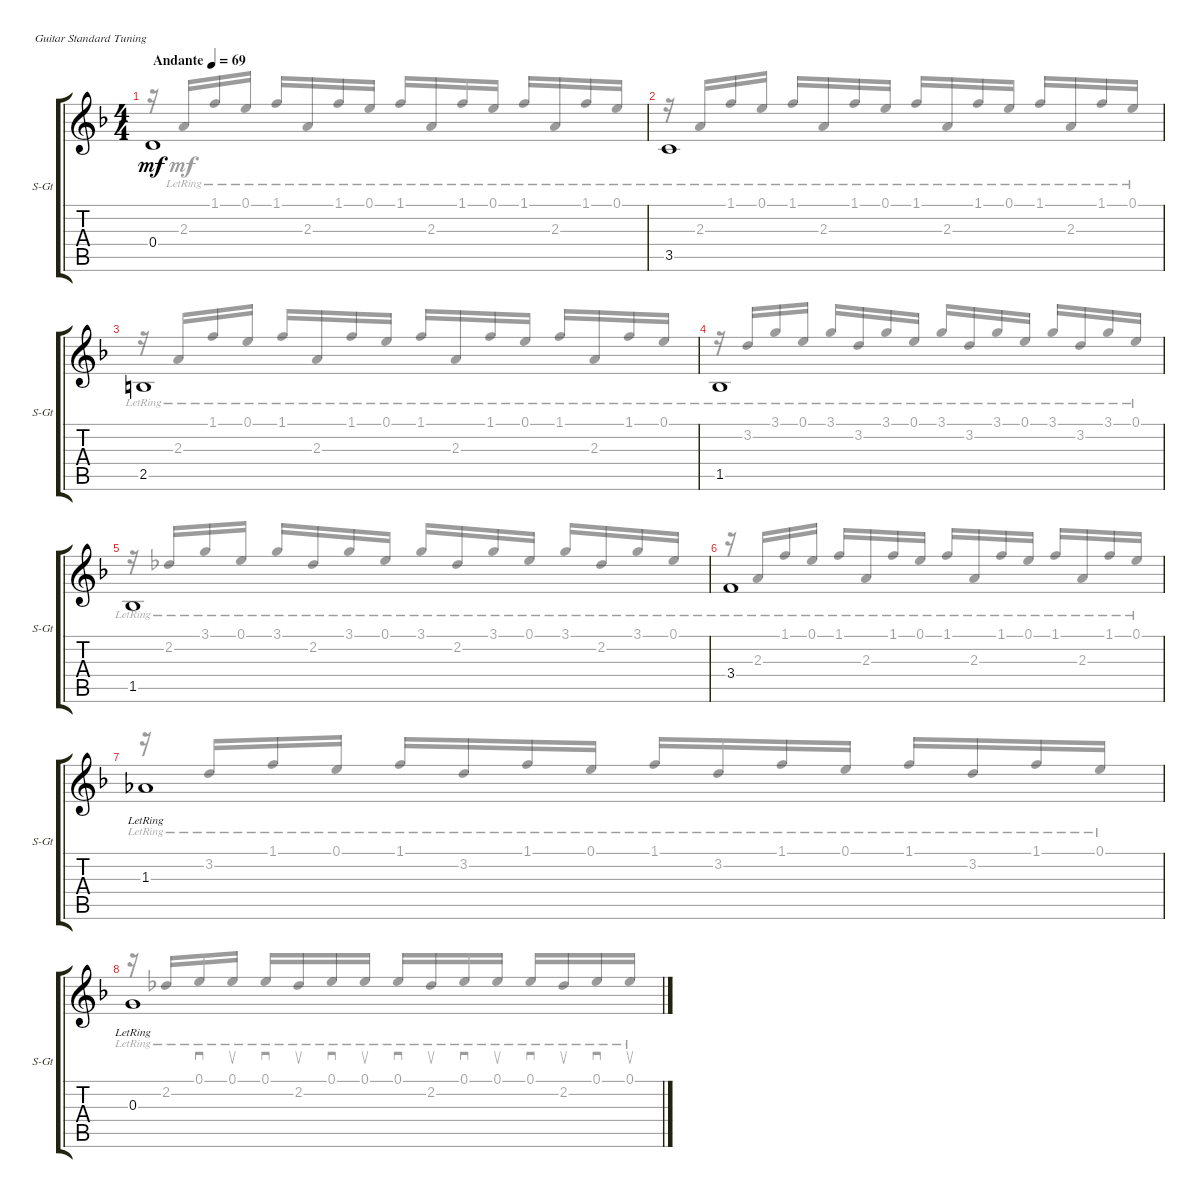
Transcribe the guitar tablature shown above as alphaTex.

\defaultSystemsLayout 4
\bracketExtendMode groupsimilarinstruments
\useSystemSignSeparator
\singleTrackTrackNamePolicy allsystems
\multiTrackTrackNamePolicy allsystems
\firstSystemTrackNameOrientation horizontal
\otherSystemsTrackNameOrientation horizontal
\track ("Steel Guitar" "S-Gt") {instrument acousticguitarsteel}
\staff {score tabs}
\tuning (E4 B3 G3 D3 A2 E2)
\voice
\ts (4 4)
\tempo (69 "Andante")
\clef g2
\scale
0.551507
\ks dminor
0.4.1{dy mf instrument acousticguitarsteel} |
\scale
0.448486 3.5.1 |
2.5.1 |
1.5.1 |
1.5.1 |
3.4.1 |
1.3{lr}.1 |
0.3{lr}.1
\voice
\clef g2
\ottava regular
\simile none
\scale
0.551507
\ks dminor
r.16{dy mf beam invert} 2.3{lr}.16{beam invert} 1.1{lr}.16 0.1{lr}.16 1.1{lr}.16{beam invert} 2.3{lr}.16 1.1{lr}.16 0.1{lr}.16 1.1{lr}.16{beam invert} 2.3{lr}.16 1.1{lr}.16 0.1{lr}.16 1.1{lr}.16{beam invert} 2.3{lr}.16 1.1{lr}.16 0.1{lr}.16 |
\scale
0.448486 r.16{beam invert} 2.3{lr}.16{beam invert} 1.1{lr}.16 0.1{lr}.16 1.1{lr}.16{beam invert} 2.3{lr}.16 1.1{lr}.16 0.1{lr}.16 1.1{lr}.16{beam invert} 2.3{lr}.16 1.1{lr}.16 0.1{lr}.16 1.1{lr}.16{beam invert} 2.3{lr}.16 1.1{lr}.16 0.1{lr}.16 |
r.16{beam invert} 2.3{lr}.16{beam invert} 1.1{lr}.16 0.1{lr}.16 1.1{lr}.16{beam invert} 2.3{lr}.16 1.1{lr}.16 0.1{lr}.16 1.1{lr}.16{beam invert} 2.3{lr}.16 1.1{lr}.16 0.1{lr}.16 1.1{lr}.16{beam invert} 2.3{lr}.16 1.1{lr}.16 0.1{lr}.16 |
r.16{beam invert} 3.2{lr}.16{beam invert} 3.1{lr}.16 0.1{lr}.16 3.1{lr}.16{beam invert} 3.2{lr}.16 3.1{lr}.16 0.1{lr}.16 3.1{lr}.16{beam invert} 3.2{lr}.16 3.1{lr}.16 0.1{lr}.16 3.1{lr}.16{beam invert} 3.2{lr}.16 3.1{lr}.16 0.1{lr}.16 |
r.16{beam invert} 2.2{lr}.16{beam invert} 3.1{lr}.16 0.1{lr}.16 3.1{lr}.16{beam invert} 2.2{lr}.16 3.1{lr}.16 0.1{lr}.16 3.1{lr}.16{beam invert} 2.2{lr}.16 3.1{lr}.16 0.1{lr}.16 3.1{lr}.16{beam invert} 2.2{lr}.16 3.1{lr}.16 0.1{lr}.16 |
r.16{beam invert} 2.3{lr}.16{beam invert} 1.1{lr}.16 0.1{lr}.16 1.1{lr}.16{beam invert} 2.3{lr}.16 1.1{lr}.16 0.1{lr}.16 1.1{lr}.16{beam invert} 2.3{lr}.16 1.1{lr}.16 0.1{lr}.16 1.1{lr}.16{beam invert} 2.3{lr}.16 1.1{lr}.16 0.1{lr}.16 |
r.16{beam invert} 3.2{lr}.16{beam invert} 1.1{lr}.16 0.1{lr}.16 1.1{lr}.16{beam invert} 3.2{lr}.16 1.1{lr}.16 0.1{lr}.16 1.1{lr}.16{beam invert} 3.2{lr}.16 1.1{lr}.16 0.1{lr}.16 1.1{lr}.16{beam invert} 3.2{lr}.16 1.1{lr}.16 0.1{lr}.16 |
r.16{beam invert} 2.2{lr}.16{beam invert} 0.1{lr}.16{sd} 0.1{lr}.16{su} 0.1{lr}.16{sd beam invert} 2.2{lr}.16{su} 0.1{lr}.16{sd} 0.1{lr}.16{su} 0.1{lr}.16{sd beam invert} 2.2{lr}.16{su} 0.1{lr}.16{sd} 0.1{lr}.16{su} 0.1{lr}.16{sd beam invert} 2.2{lr}.16{su} 0.1{lr}.16{sd} 0.1{lr}.16{su}
